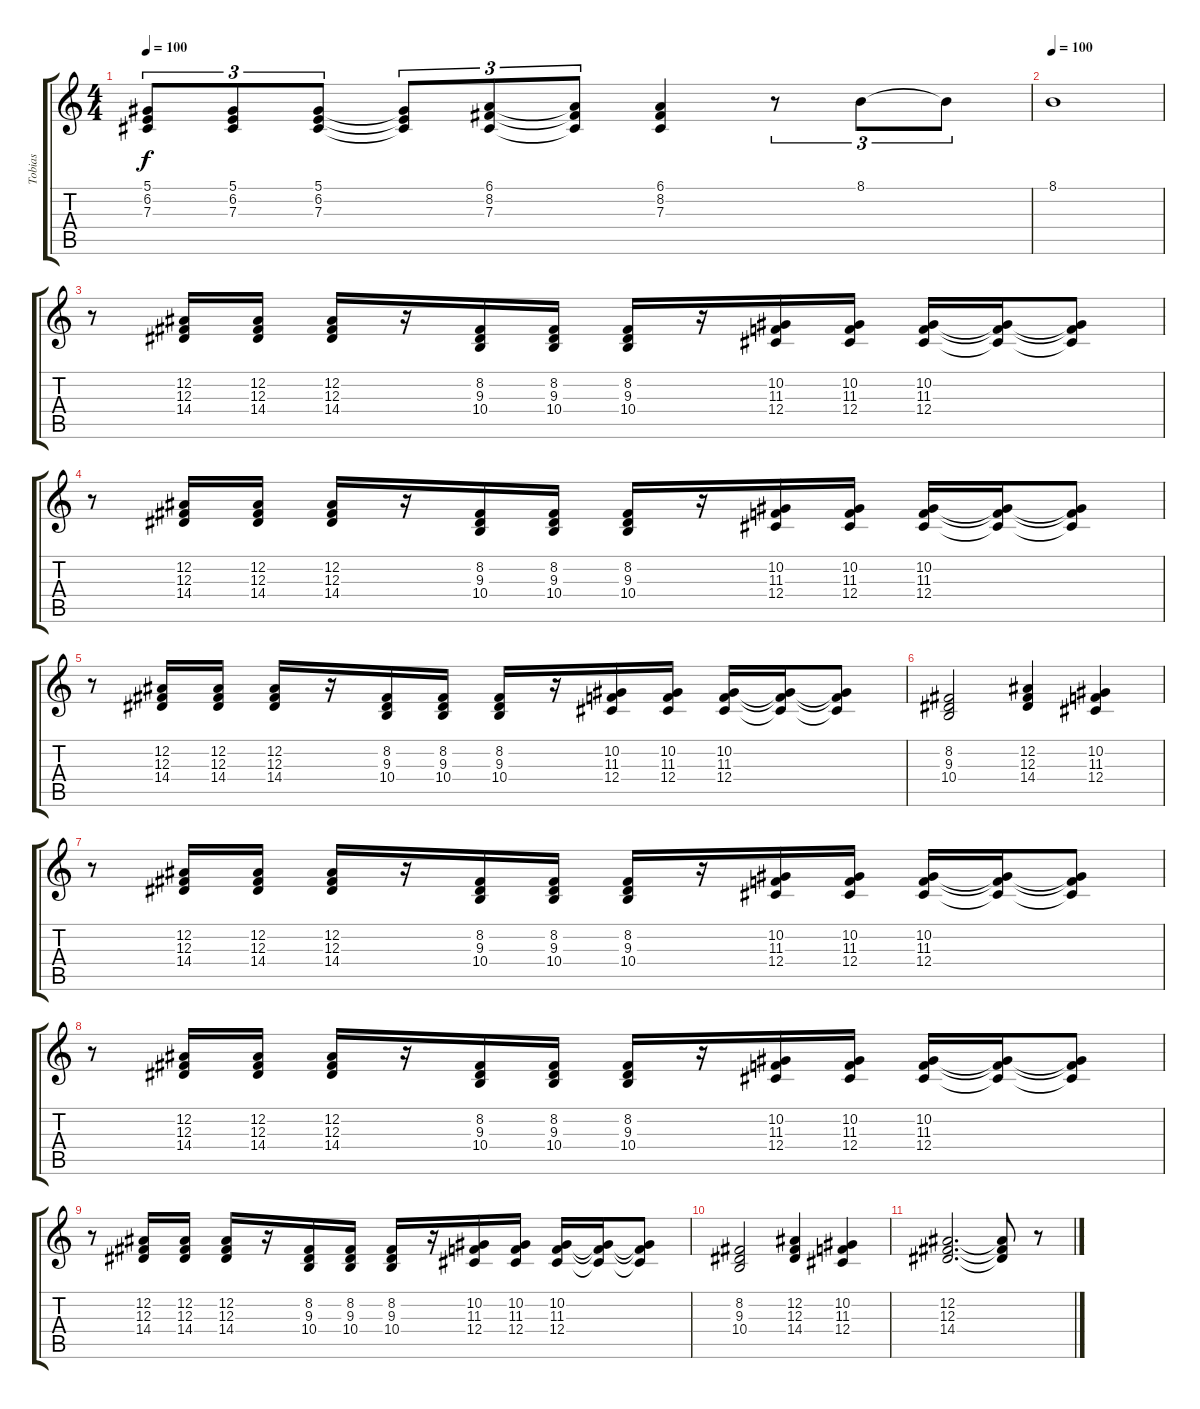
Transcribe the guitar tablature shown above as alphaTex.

\track ("Tobias" "Tobias") {instrument stringensemble1}
\staff {score tabs}
\tuning (Eb4 Bb3 Gb3 Db3 Ab2 Eb2) {hide}
\ts (4 4)
\tempo 100
\tempo 130
\tempo 100
\clef g2
\ks c
(5.1 6.2 7.3).8{tu (3 2) dy f instrument choiraahs} (5.1 6.2 7.3).8{tu (3 2)} (5.1 6.2 7.3).8{tu (3 2)} (5.1{t} 6.2{t} 7.3{t}).8{tu (3 2)} (6.1 8.2 7.3).8{tu (3 2)} (6.1{t} 8.2{t} 7.3{t}).8{tu (3 2)} (6.1 8.2 7.3).4 r.8{tu (3 2)} 8.1.8{tu (3 2)} 8.1{t}.8{tu (3 2)} |
\tempo 100
8.1.1 |
r.8 (12.2 12.3 14.4).16{instrument stringensemble1} (12.2 12.3 14.4).16 (12.2 12.3 14.4).16 r.16 (8.2 9.3 10.4).16 (8.2 9.3 10.4).16 (8.2 9.3 10.4).16 r.16 (10.2 11.3 12.4).16 (10.2 11.3 12.4).16 (10.2 11.3 12.4).16 (10.2{t} 11.3{t} 12.4{t}).16 (10.2{t} 11.3{t} 12.4{t}).8 |
r.8 (12.2 12.3 14.4).16 (12.2 12.3 14.4).16 (12.2 12.3 14.4).16 r.16 (8.2 9.3 10.4).16 (8.2 9.3 10.4).16 (8.2 9.3 10.4).16 r.16 (10.2 11.3 12.4).16 (10.2 11.3 12.4).16 (10.2 11.3 12.4).16 (10.2{t} 11.3{t} 12.4{t}).16 (10.2{t} 11.3{t} 12.4{t}).8 |
r.8 (12.2 12.3 14.4).16 (12.2 12.3 14.4).16 (12.2 12.3 14.4).16 r.16 (8.2 9.3 10.4).16 (8.2 9.3 10.4).16 (8.2 9.3 10.4).16 r.16 (10.2 11.3 12.4).16 (10.2 11.3 12.4).16 (10.2 11.3 12.4).16 (10.2{t} 11.3{t} 12.4{t}).16 (10.2{t} 11.3{t} 12.4{t}).8 |
(8.2 9.3 10.4).2 (12.2 12.3 14.4).4 (10.2 11.3 12.4).4 |
r.8 (12.2 12.3 14.4).16 (12.2 12.3 14.4).16 (12.2 12.3 14.4).16 r.16 (8.2 9.3 10.4).16 (8.2 9.3 10.4).16 (8.2 9.3 10.4).16 r.16 (10.2 11.3 12.4).16 (10.2 11.3 12.4).16 (10.2 11.3 12.4).16 (10.2{t} 11.3{t} 12.4{t}).16 (10.2{t} 11.3{t} 12.4{t}).8 |
r.8 (12.2 12.3 14.4).16 (12.2 12.3 14.4).16 (12.2 12.3 14.4).16 r.16 (8.2 9.3 10.4).16 (8.2 9.3 10.4).16 (8.2 9.3 10.4).16 r.16 (10.2 11.3 12.4).16 (10.2 11.3 12.4).16 (10.2 11.3 12.4).16 (10.2{t} 11.3{t} 12.4{t}).16 (10.2{t} 11.3{t} 12.4{t}).8 |
r.8 (12.2 12.3 14.4).16 (12.2 12.3 14.4).16 (12.2 12.3 14.4).16 r.16 (8.2 9.3 10.4).16 (8.2 9.3 10.4).16 (8.2 9.3 10.4).16 r.16 (10.2 11.3 12.4).16 (10.2 11.3 12.4).16 (10.2 11.3 12.4).16 (10.2{t} 11.3{t} 12.4{t}).16 (10.2{t} 11.3{t} 12.4{t}).8 |
(8.2 9.3 10.4).2 (12.2 12.3 14.4).4 (10.2 11.3 12.4).4 |
(12.2 12.3 14.4).2{d} (12.2{t} 12.3{t} 14.4{t}).8 r.8
